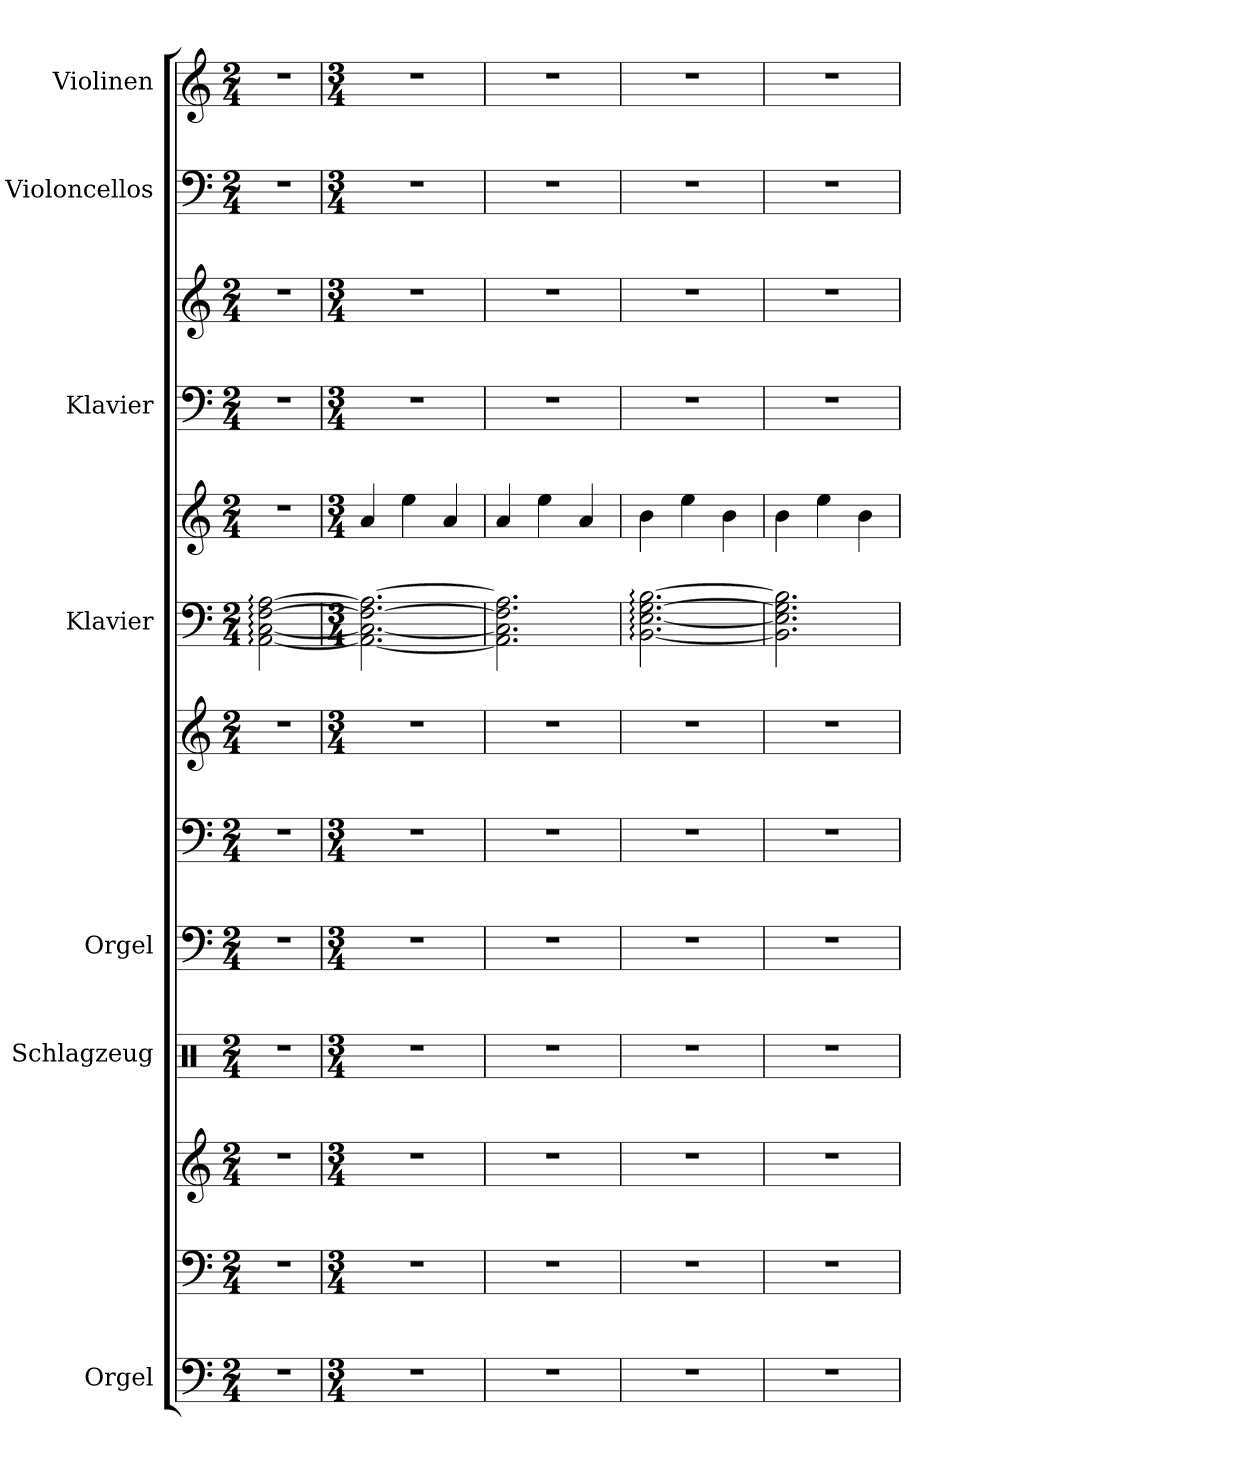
**kern	**kern	**kern	**kern	**kern	**kern	**kern	**kern	**kern	**kern	**kern	**kern	**kern
*part7	*part7	*part7	*part6	*part5	*part5	*part5	*part4	*part4	*part3	*part3	*part2	*part1
*staff13	*staff12	*staff11	*staff10	*staff9	*staff8	*staff7	*staff6	*staff5	*staff4	*staff3	*staff2	*staff1
*I"Orgel	*	*	*I"Schlagzeug	*I"Orgel	*	*	*I"Klavier	*	*I"Klavier	*	*I"Violoncellos	*I"Violinen
*I'Org.	*	*	*I'Slzg.	*I'Org.	*	*	*I'Klav.	*	*I'Klav.	*	*I'Vcs.	*I'Vln.
*clefF4	*clefF4	*clefG2	*clefX	*clefF4	*clefF4	*clefG2	*clefF4	*clefG2	*clefF4	*clefG2	*clefF4	*clefG2
*k[]	*k[]	*k[]	*k[]	*k[]	*k[]	*k[]	*k[]	*k[]	*k[]	*k[]	*k[]	*k[]
*M2/4	*M2/4	*M2/4	*M2/4	*M2/4	*M2/4	*M2/4	*M2/4	*M2/4	*M2/4	*M2/4	*M2/4	*M2/4
*MM90	*MM90	*MM90	*MM90	*MM90	*MM90	*MM90	*MM90	*MM90	*MM90	*MM90	*MM90	*MM90
=1	=1	=1	=1	=1	=1	=1	=1	=1	=1	=1	=1	=1
2r	2r	2r	2r	2r	2r	2r	[2AA\: [2C\: [2F\: [2A\:	2r	2r	2r	2r	2r
=2	=2	=2	=2	=2	=2	=2	=2	=2	=2	=2	=2	=2
*M3/4	*M3/4	*M3/4	*M3/4	*M3/4	*M3/4	*M3/4	*M3/4	*M3/4	*M3/4	*M3/4	*M3/4	*M3/4
2.r	2.r	2.r	2.r	2.r	2.r	2.r	2.AA\_ 2.C\_ 2.F\_ 2.A\_	4a/	2.r	2.r	2.r	2.r
.	.	.	.	.	.	.	.	4ee\	.	.	.	.
.	.	.	.	.	.	.	.	4a/	.	.	.	.
=3	=3	=3	=3	=3	=3	=3	=3	=3	=3	=3	=3	=3
2.r	2.r	2.r	2.r	2.r	2.r	2.r	2.AA\] 2.C\] 2.F\] 2.A\]	4a/	2.r	2.r	2.r	2.r
.	.	.	.	.	.	.	.	4ee\	.	.	.	.
.	.	.	.	.	.	.	.	4a/	.	.	.	.
=4	=4	=4	=4	=4	=4	=4	=4	=4	=4	=4	=4	=4
2.r	2.r	2.r	2.r	2.r	2.r	2.r	[2.BB\: [2.E\: [2.G\: [2.B\:	4b\	2.r	2.r	2.r	2.r
.	.	.	.	.	.	.	.	4ee\	.	.	.	.
.	.	.	.	.	.	.	.	4b\	.	.	.	.
=5	=5	=5	=5	=5	=5	=5	=5	=5	=5	=5	=5	=5
2.r	2.r	2.r	2.r	2.r	2.r	2.r	2.BB\] 2.E\] 2.G\] 2.B\]	4b\	2.r	2.r	2.r	2.r
.	.	.	.	.	.	.	.	4ee\	.	.	.	.
.	.	.	.	.	.	.	.	4b\	.	.	.	.
=	=	=	=	=	=	=	=	=	=	=	=	=
*-	*-	*-	*-	*-	*-	*-	*-	*-	*-	*-	*-	*-
